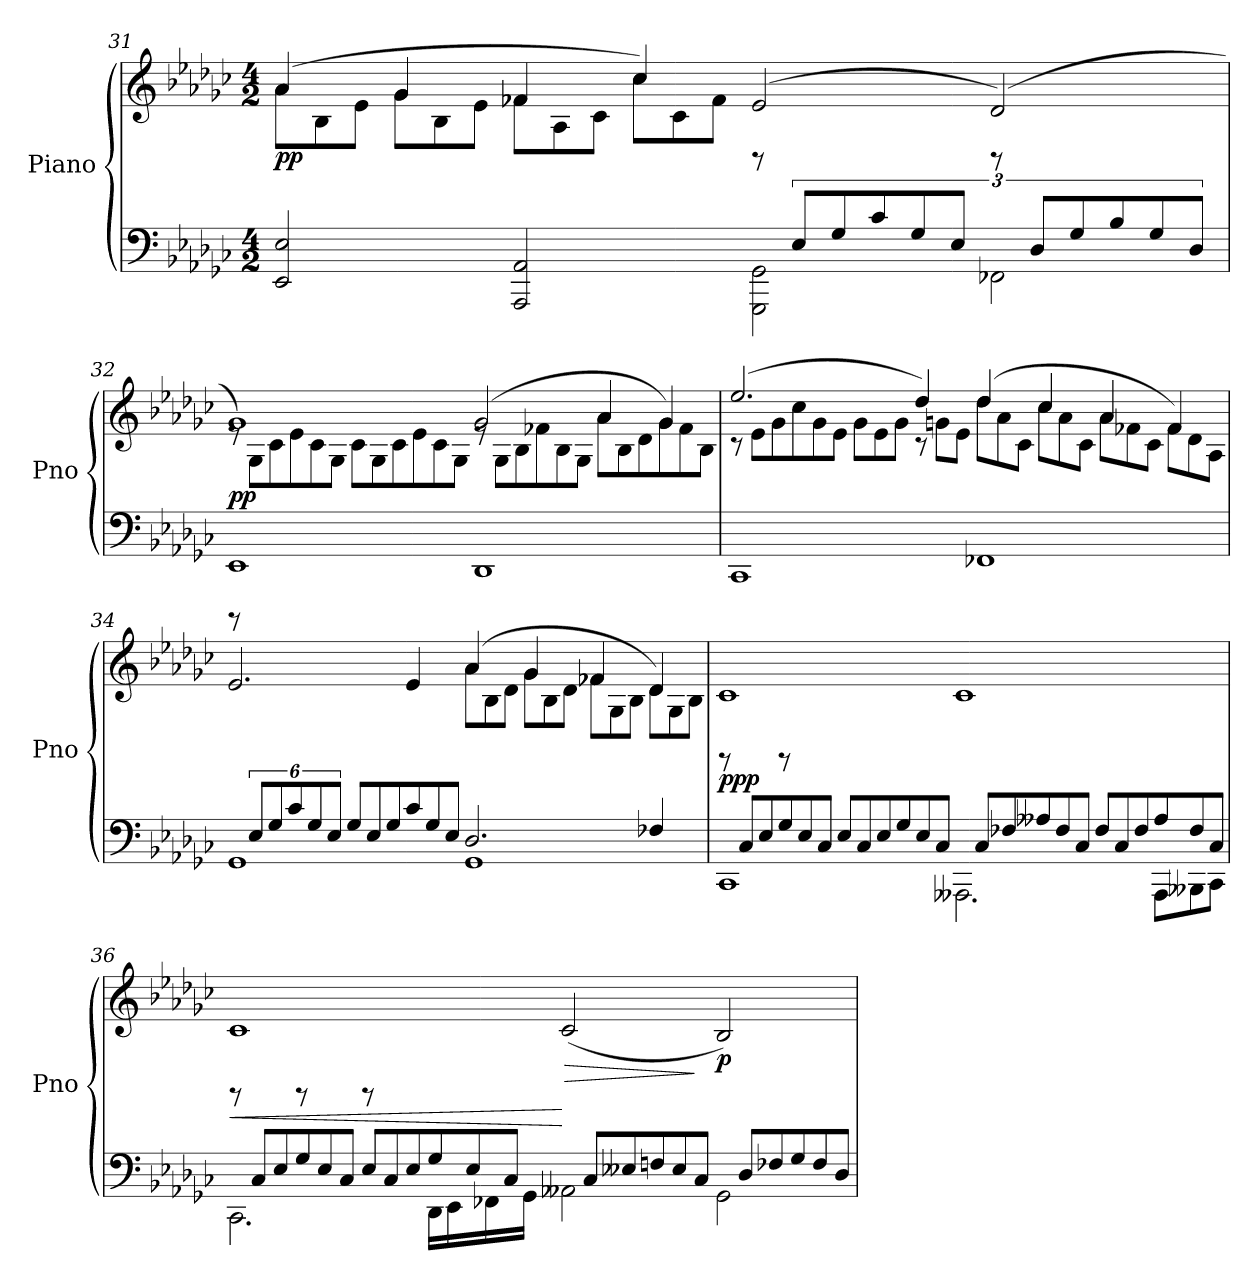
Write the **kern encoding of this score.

**kern	**kern	**dynam
*part1	*part1	*part1
*staff2	*staff1	*staff1/2
*I"Piano	*	*
*I'Pno	*	*
!!LO:PB:g=z
*clefF4	*clefG2	*
*k[b-e-a-d-g-c-]	*k[b-e-a-d-g-c-]	*
*M4/2	*M4/2	*
=31	=31	=31
*^	*^	*
*	*	*	*Xtuplet	*
!	!	!	!	!LO:DY:b
12%13ryy	2EE-/ 2E-/	(4a-/	12a-\L	pp
.	.	.	12B-\	.
.	.	.	12e-\J	.
.	.	4g-/	12g-\L	.
.	.	.	12B-\	.
.	.	.	12e-\J	.
.	2AAA-/ 2AA-/	4f-X/	12f-\L	.
.	.	.	12A-\	.
.	.	.	12c-\J	.
.	.	4cc-/)	12cc-\L	.
.	.	.	12c-\	.
.	.	.	12f-\J	.
!	!	!	!	!LO:DY:b
.	2GGG-\ 2GG-\	(2e-/	12rBB	other-dynamics
12E-/L	.	.	12%5ryy	.
12G-/	.	.	.	.
12c-/	.	.	.	.
12G-/	.	.	.	.
12E-/J	.	.	.	.
12ryy	2FF-X\	(2d-/)	12rBB	.
12D-/L	.	.	12%5ryy	.
12G-/	.	.	.	.
12B-/	.	.	.	.
12G-/	.	.	.	.
12D-/J	.	.	.	.
*v	*v	*	*	*
!!LO:LB:g=z	!!
=32	=32	=32	=32
!	!	!	!LO:DY:b
1EE-	1g-)	12re	pp
.	.	12G-\L	.
.	.	12c-\	.
.	.	12e-\	.
.	.	12c-\	.
.	.	12G-\J	.
.	.	12c-\L	.
.	.	12G-\	.
.	.	12c-\	.
.	.	12e-\	.
.	.	12c-\	.
.	.	12G-\J	.
1DD-	(2g-/	12re	.
.	.	12G-\L	.
.	.	12B-\	.
.	.	12f-X\	.
.	.	12B-\	.
.	.	12G-\J	.
.	4a-/	12a-\L	.
.	.	12B-\	.
.	.	12d-\	.
.	4g-/)	12g-\	.
.	.	12f-\	.
.	.	12B-\J	.
!!LO:LB:g=z	!!
=33	=33	=33	=33
1CC-	(2.ee-/	12r	.
.	.	12e-\L	.
.	.	12g-\	.
.	.	12cc-\	.
.	.	12g-\	.
.	.	12e-\J	.
.	.	12g-\L	.
.	.	12e-\	.
.	.	12g-\J	.
.	4dd-/)	12r	.
.	.	12gn\L	.
.	.	12e-\J	.
1FF-X	(4dd-/	12dd-\L	.
.	.	12a-\	.
.	.	12c-\J	.
.	4cc-/	12cc-\L	.
.	.	12a-\	.
.	.	12c-\J	.
.	4a-/	12a-\L	.
.	.	12f-X\	.
.	.	12c-\J	.
.	4f-/)	12f-\L	.
.	.	12d-\	.
.	.	12A-\J	.
!!LO:LB:g=z	!!
=34	=34	=34	=34
*^	*	*	*
*	*^	*	*	*
12ryy	1GG-	1ryy	2.e-/	12rccc	.
12E-/L	.	.	.	12%11ryy	.
12G-/	.	.	.	.	.
12c-/	.	.	.	.	.
12G-/	.	.	.	.	.
12E-/J	.	.	.	.	.
*Xtuplet	*	*	*	*	*
12G-/L	.	.	.	.	.
12E-/	.	.	.	.	.
12G-/	.	.	.	.	.
12c-/	.	.	4e-/	.	.
12G-/	.	.	.	.	.
12E-/J	.	.	.	.	.
1ryy	1GG-	2.D-/	(4a-/	12a-\L	.
.	.	.	.	12B-\	.
.	.	.	.	12d-\J	.
.	.	.	4g-/	12g-\L	.
.	.	.	.	12B-\	.
.	.	.	.	12d-\J	.
.	.	.	4f-X/	12f-\L	.
.	.	.	.	12G-\	.
.	.	.	.	12B-\J	.
.	.	4F-X/	4d-/)	12d-\L	.
.	.	.	.	12G-\	.
.	.	.	.	12B-\J	.
*	*v	*v	*	*	*
!!LO:LB:g=z	!!
=35	=35	=35	=35	=35
!	!	!	!	!LO:DY:b
12ryy	1CC-	1c-	12rEE	ppp
12C-/L	.	.	12%11ryy	.
12E-/	.	.	.	.
12G-/	.	.	.	.
12E-/	.	.	.	.
12C-/J	.	.	.	.
12E-/L	.	.	.	.
12C-/	.	.	.	.
12E-/	.	.	.	.
12G-/	.	.	.	.
12E-/	.	.	.	.
12C-/J	.	.	.	.
12ryy	2.AAA--X\	1c-	12rEE	.
12C-/L	.	.	12%11ryy	.
12F-X/	.	.	.	.
12A--X/	.	.	.	.
12F-/	.	.	.	.
12C-/J	.	.	.	.
12F-/L	.	.	.	.
12C-/	.	.	.	.
12F-/	.	.	.	.
12A--/	12AAA--\L	.	.	.
12F-/	12BBB--X\	.	.	.
12C-/J	12CC-\J	.	.	.
!!LO:PB:g=z	!!
=36	=36	=36	=36	=36
!	!	!	!	!LO:HP:b
12ryy	2.CC-\	1c-	12rEE	<
12C-/L	.	.	12%11ryy	.
12E-/	.	.	.	.
12G-/	.	.	.	.
12E-/	.	.	.	.
12C-/J	.	.	.	.
12E-/L	.	.	.	.
12C-/	.	.	.	.
12E-/	.	.	.	.
12G-/	16DD-\LL	.	.	.
.	16EE-\	.	.	.
12E-/	.	.	.	.
.	16FF-X\	.	.	.
12C-/J	.	.	.	.
.	16GG-\JJ	.	.	.
!	!	!	!	!LO:HP:n=1:b
!	!	!	!	!LO:DY:n=1:b=2
!	!	!	!	!LO:DY:n=2:b
12ryy	2AA--X\	(2c-/	12rEE	[ > fz fz
12C-/L	.	.	12%5ryy	.
12E--X/	.	.	.	.
12Fn/	.	.	.	.
12E--/	.	.	.	.
12C-/J	.	.	.	]
!	!	!	!	!LO:DY:n=3:b
12ryy	2GG-\	2B-/)	12rEE	p
12D-/L	.	.	12%5ryy	.
12F-X/	.	.	.	.
12G-/	.	.	.	.
12F-/	.	.	.	.
12D-/J	.	.	.	.
*v	*v	*	*	*
*	*v	*v	*
=	=	=
*-	*-	*-
